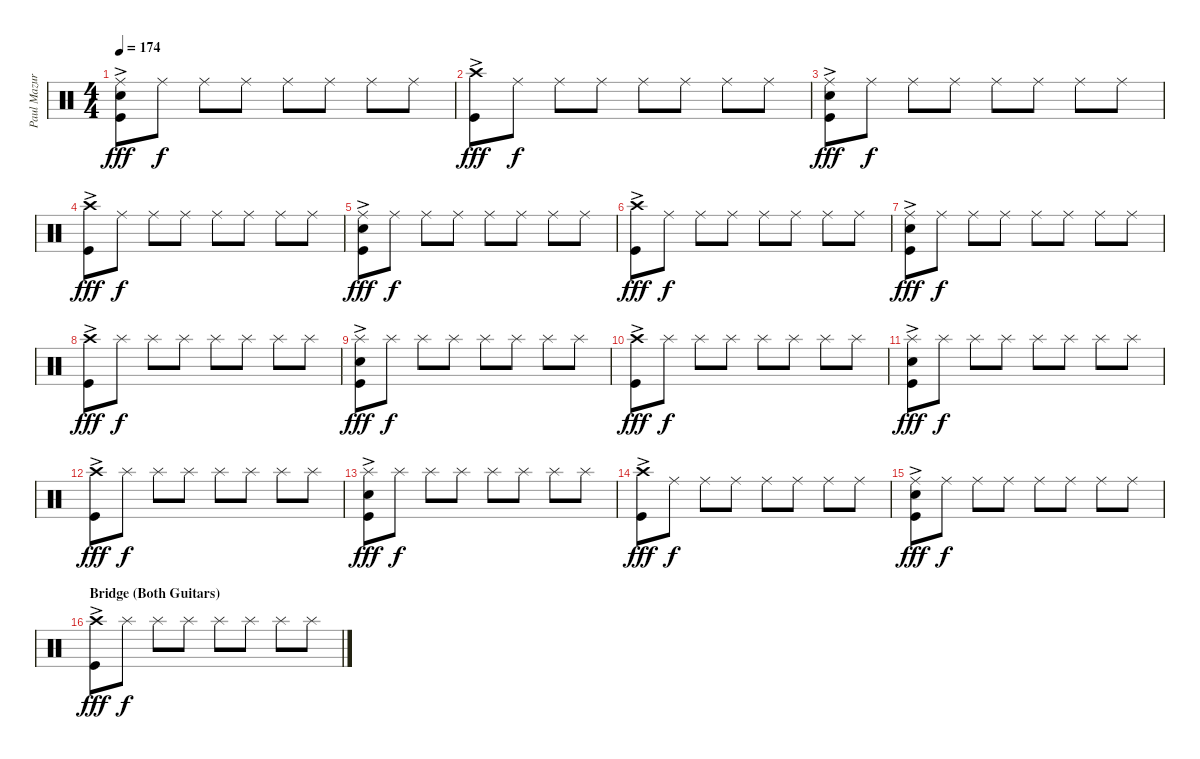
\track ("Paul Mazurkiewicz" "Paul Mazur") {instrument percussion}
\staff {score}
\articulation defaults
\ts (4 4)
\tempo 174
\clef neutral
\ks c
("Ride (middle)" "Electric Snare (hit)" "Kick (hit)"{ac}).8{dy fff} "Ride (middle)".8{dy f} "Ride (middle)".8 "Ride (middle)".8 "Ride (middle)".8 "Ride (middle)".8 "Ride (middle)".8 "Ride (middle)".8 |
("Crash high (hit)" "Kick (hit)"{ac}).8{dy fff} "Ride (middle)".8{dy f} "Ride (middle)".8 "Ride (middle)".8 "Ride (middle)".8 "Ride (middle)".8 "Ride (middle)".8 "Ride (middle)".8 |
("Ride (middle)" "Electric Snare (hit)" "Kick (hit)"{ac}).8{dy fff} "Ride (middle)".8{dy f} "Ride (middle)".8 "Ride (middle)".8 "Ride (middle)".8 "Ride (middle)".8 "Ride (middle)".8 "Ride (middle)".8 |
("Crash high (hit)" "Kick (hit)"{ac}).8{dy fff} "Ride (middle)".8{dy f} "Ride (middle)".8 "Ride (middle)".8 "Ride (middle)".8 "Ride (middle)".8 "Ride (middle)".8 "Ride (middle)".8 |
("Ride (middle)" "Electric Snare (hit)" "Kick (hit)"{ac}).8{dy fff} "Ride (middle)".8{dy f} "Ride (middle)".8 "Ride (middle)".8 "Ride (middle)".8 "Ride (middle)".8 "Ride (middle)".8 "Ride (middle)".8 |
("Crash high (hit)" "Kick (hit)"{ac}).8{dy fff} "Ride (middle)".8{dy f} "Ride (middle)".8 "Ride (middle)".8 "Ride (middle)".8 "Ride (middle)".8 "Ride (middle)".8 "Ride (middle)".8 |
("Ride (middle)" "Electric Snare (hit)" "Kick (hit)"{ac}).8{dy fff} "Ride (middle)".8{dy f} "Ride (middle)".8 "Ride (middle)".8 "Ride (middle)".8 "Ride (middle)".8 "Ride (middle)".8 "Ride (middle)".8 |
("Crash high (hit)" "Kick (hit)"{ac}).8{dy fff} "Splash (hit)".8{dy f} "Splash (hit)".8 "Splash (hit)".8 "Splash (hit)".8 "Splash (hit)".8 "Splash (hit)".8 "Splash (hit)".8 |
("Splash (hit)" "Electric Snare (hit)" "Kick (hit)"{ac}).8{dy fff} "Splash (hit)".8{dy f} "Splash (hit)".8 "Splash (hit)".8 "Splash (hit)".8 "Splash (hit)".8 "Splash (hit)".8 "Splash (hit)".8 |
("Crash high (hit)" "Kick (hit)"{ac}).8{dy fff} "Splash (hit)".8{dy f} "Splash (hit)".8 "Splash (hit)".8 "Splash (hit)".8 "Splash (hit)".8 "Splash (hit)".8 "Splash (hit)".8 |
("Splash (hit)" "Electric Snare (hit)" "Kick (hit)"{ac}).8{dy fff} "Splash (hit)".8{dy f} "Splash (hit)".8 "Splash (hit)".8 "Splash (hit)".8 "Splash (hit)".8 "Splash (hit)".8 "Splash (hit)".8 |
("Crash high (hit)" "Kick (hit)"{ac}).8{dy fff} "Splash (hit)".8{dy f} "Splash (hit)".8 "Splash (hit)".8 "Splash (hit)".8 "Splash (hit)".8 "Splash (hit)".8 "Splash (hit)".8 |
("Splash (hit)" "Electric Snare (hit)" "Kick (hit)"{ac}).8{dy fff} "Splash (hit)".8{dy f} "Splash (hit)".8 "Splash (hit)".8 "Splash (hit)".8 "Splash (hit)".8 "Splash (hit)".8 "Splash (hit)".8 |
("Crash high (hit)" "Kick (hit)"{ac}).8{dy fff} "Ride (middle)".8{dy f} "Ride (middle)".8 "Ride (middle)".8 "Ride (middle)".8 "Ride (middle)".8 "Ride (middle)".8 "Ride (middle)".8 |
("Ride (middle)" "Electric Snare (hit)" "Kick (hit)"{ac}).8{dy fff} "Ride (middle)".8{dy f} "Ride (middle)".8 "Ride (middle)".8 "Ride (middle)".8 "Ride (middle)".8 "Ride (middle)".8 "Ride (middle)".8 |
\section ("" "Bridge (Both Guitars)")
("Crash high (hit)" "Kick (hit)"{ac}).8{dy fff} "Splash (hit)".8{dy f} "Splash (hit)".8 "Splash (hit)".8 "Splash (hit)".8 "Splash (hit)".8 "Splash (hit)".8 "Splash (hit)".8
